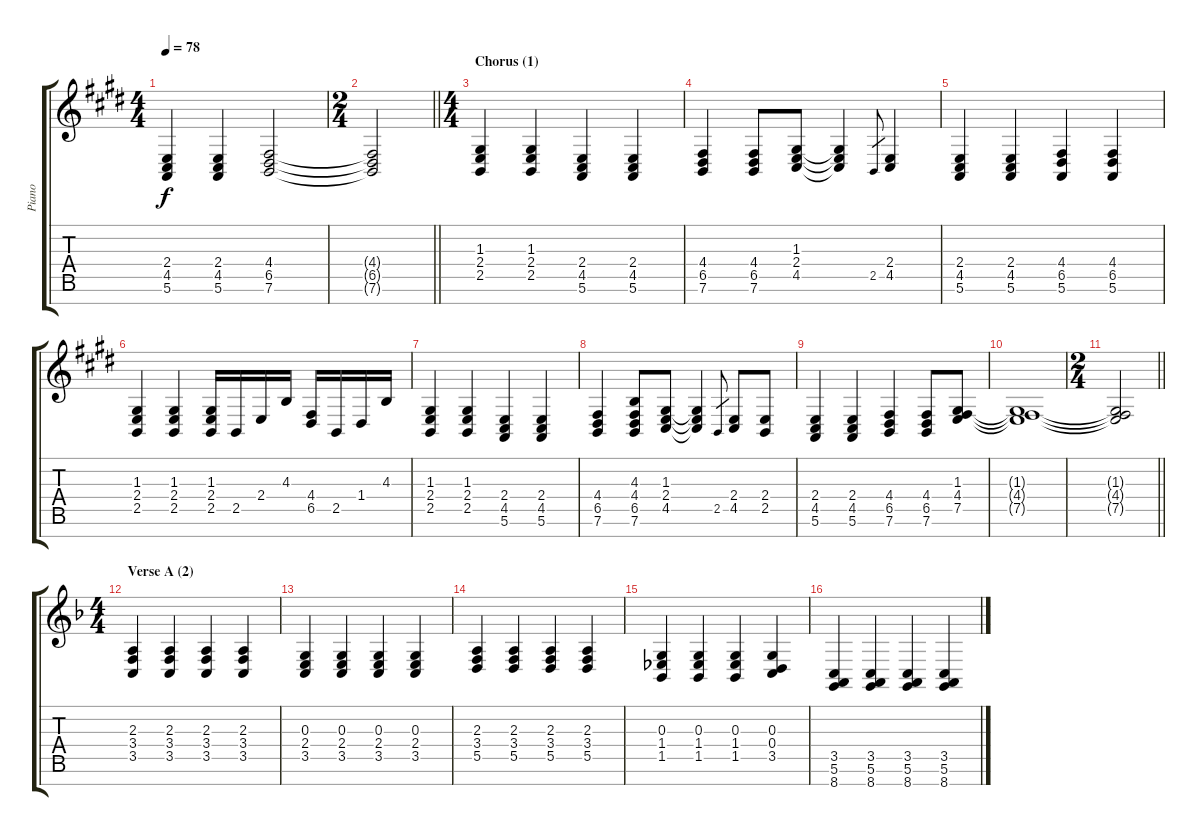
\track ("Piano" "Piano") {instrument acousticgrandpiano}
\staff {score tabs}
\tuning (E4 B3 G3 D3 A2 E2 B1) {hide}
\ts (4 4)
\tempo 78
\clef g2
\ks e
(2.4 4.5 5.6).4{dy f} (2.4 4.5 5.6).4 (4.4 6.5 7.6).2 |
\ts (2 4)
\barLineRight lightlight
(4.4{t} 6.5{t} 7.6{t}).2 |
\ts (4 4)
\section ("" "Chorus (1)")
(1.3 2.4 2.5).4 (1.3 2.4 2.5).4 (2.4 4.5 5.6).4 (2.4 4.5 5.6).4 |
(4.4 6.5 7.6).4 (4.4 6.5 7.6).8 (1.3 2.4 4.5).8 (1.3{t} 2.4{t} 4.5{t}).4 2.5.8{gr} (2.4 4.5).4 |
(2.4 4.5 5.6).4 (2.4 4.5 5.6).4 (4.4 6.5 5.6).4 (4.4 6.5 5.6).4 |
(1.3 2.4 2.5).4 (1.3 2.4 2.5).4 (1.3 2.4 2.5).16 2.5.16 2.4.16 4.3.16 (4.4 6.5).16 2.5.16 1.4.16 4.3.16 |
(1.3 2.4 2.5).4 (1.3 2.4 2.5).4 (2.4 4.5 5.6).4 (2.4 4.5 5.6).4 |
(4.4 6.5 7.6).4 (4.3 4.4 6.5 7.6).8 (1.3 2.4 4.5).8 (1.3{t} 2.4{t} 4.5{t}).4 2.5.8{gr} (2.4 4.5).8 (2.4 2.5).8 |
(2.4 4.5 5.6).4 (2.4 4.5 5.6).4 (4.4 6.5 7.6).4 (4.4 6.5 7.6).8 (1.3 4.4 7.5).8 |
(1.3{t} 4.4{t} 7.5{t}).1 |
\ts (2 4)
\barLineRight lightlight
(1.3{t} 4.4{t} 7.5{t}).2 |
\ts (4 4)
\section ("" "Verse A (2)")
\ks f
(2.3 3.4 3.5).4 (2.3 3.4 3.5).4 (2.3 3.4 3.5).4 (2.3 3.4 3.5).4 |
(0.3 2.4 3.5).4 (0.3 2.4 3.5).4 (0.3 2.4 3.5).4 (0.3 2.4 3.5).4 |
(2.3 3.4 5.5).4 (2.3 3.4 5.5).4 (2.3 3.4 5.5).4 (2.3 3.4 5.5).4 |
(0.3 1.4 1.5).4 (0.3 1.4 1.5).4 (0.3 1.4 1.5).4 (0.3 0.4 3.5).4 |
(3.5 5.6 8.7).4 (3.5 5.6 8.7).4 (3.5 5.6 8.7).4 (3.5 5.6 8.7).4
